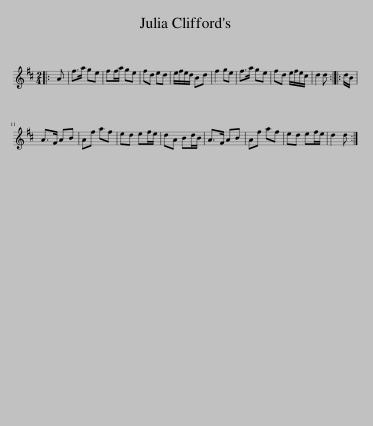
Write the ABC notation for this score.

X:1
L:1/8
M:2/4
I:linebreak $
K:D
V:1 treble
V:1
|: A | f>a ge | ff/a/ ge | fd ed | e/f/e/d/ Bd | %5
 f2 ge | f>a ge | fd e/f/e/c/ | d2 d :: d/B/ |$ %10
 A>F AB | Af af | ed ef/e/ | dA Bd/B/ | A>F AB | %15
 Af af | ed ef/e/ | d2 d :| %18
